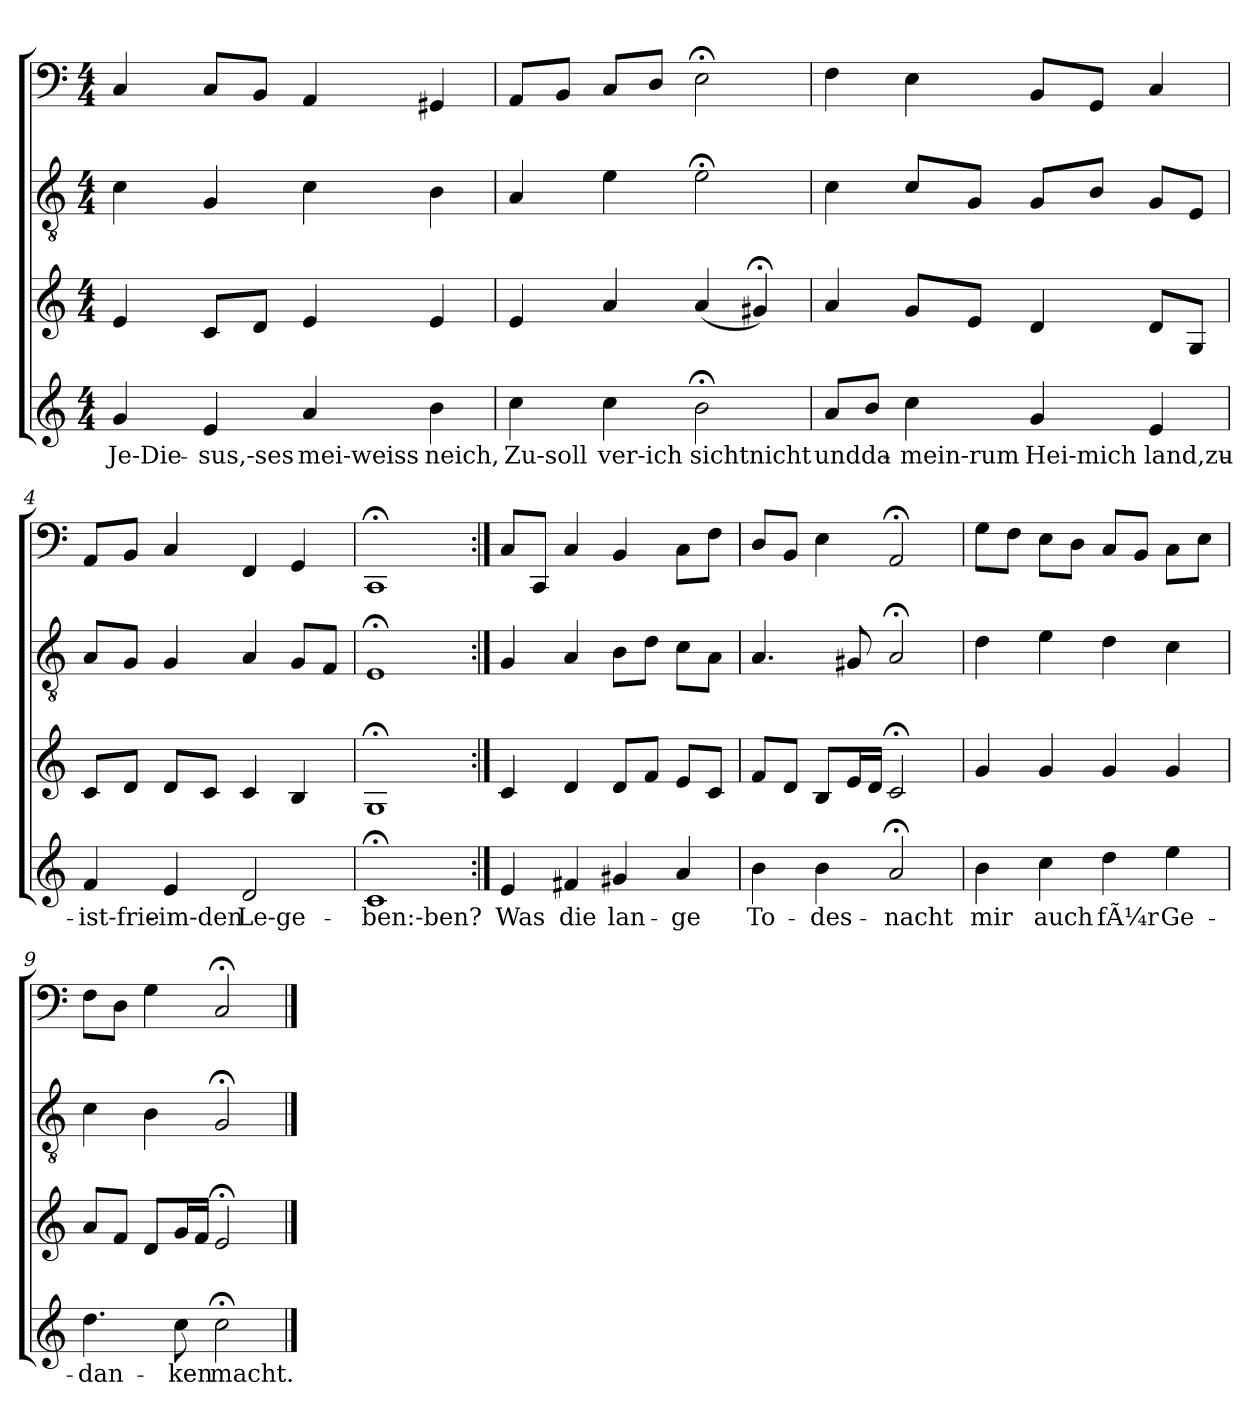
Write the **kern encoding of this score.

**kern	**text	**kern	**kern	**kern
*part4	*part4	*part3	*part2	*part1
*staff4	*staff4	*staff3	*staff2	*staff1
*clefG2	*	*clefG2	*clefGv2	*clefF4
*k[]	*	*k[]	*k[]	*k[]
*C:	*	*C:	*C:	*C:
*M4/4	*	*M4/4	*M4/4	*M4/4
=1	=1	=1	=1	=1
4g	Je-Die-	4e	4c	4C
4e	-sus,-ses	8cL	4G	8CL
.	.	8dJ	.	8BBJ
4a	mei-weiss	4e	4c	4AA
4b	-neich,	4e	4B	4GG#X
=2	=2	=2	=2	=2
4cc	Zu-soll	4e	4A	8AAL
.	.	.	.	8BBJ
4cc	-ver-ich	4a	4e	8CL
.	.	.	.	8DJ
2b;<	-sichtnicht	(4a	2e;<	2E;<
.	.	4g#X;<)	.	.
=3	=3	=3	=3	=3
8aL	undda-	4a	4c	4F
8bJ	.	.	.	.
4cc	mein-rum	8gL	8cL	4E
.	.	8eJ	8GJ	.
4g	Hei-mich	4d	8GL	8BBL
.	.	.	8BJ	8GGJ
4e	-land,zu-	8dL	8GL	4C
.	.	8GJ	8EJ	.
=4	=4	=4	=4	=4
4f	ist-frie-	8cL	8AL	8AAL
.	.	8dJ	8GJ	8BBJ
4e	im-den	8dL	4G	4C
.	.	8cJ	.	.
2d	Le-ge-	4c	4A	4FF
.	.	4B	8GL	4GG
.	.	.	8FJ	.
=5	=5	=5	=5	=5
1c;<	-ben:-ben?	1G;<	1E;<	1CC;<
=6:|!	=6:|!	=6:|!	=6:|!	=6:|!
4e	Was	4c	4G	8CL
.	.	.	.	8CCJ
4f#X	die	4d	4A	4C
4g#X	lan-	8dL	8BL	4BB
.	.	8fJ	8dJ	.
4a	-ge	8eL	8cL	8CL
.	.	8cJ	8AJ	8FJ
=7	=7	=7	=7	=7
4b	To-	8fL	4.A	8DL
.	.	8dJ	.	8BBJ
4b	-des-	8BL	.	4E
.	.	16eL	8G#X	.
.	.	16dJJ	.	.
2a;<	-nacht	2c;<	2A;<	2AA;<
=8	=8	=8	=8	=8
4b	mir	4g	4d	8GL
.	.	.	.	8FJ
4cc	auch	4g	4e	8EL
.	.	.	.	8DJ
4dd	fÃ¼r	4g	4d	8CL
.	.	.	.	8BBJ
4ee	Ge-	4g	4c	8CL
.	.	.	.	8EJ
=9	=9	=9	=9	=9
4.dd	-dan-	8aL	4c	8FL
.	.	8fJ	.	8DJ
.	.	8dL	4B	4G
8cc	-ken	16gL	.	.
.	.	16fJJ	.	.
2cc;<	macht.	2e;<	2G;<	2C;<
==	==	==	==	==
*-	*-	*-	*-	*-
